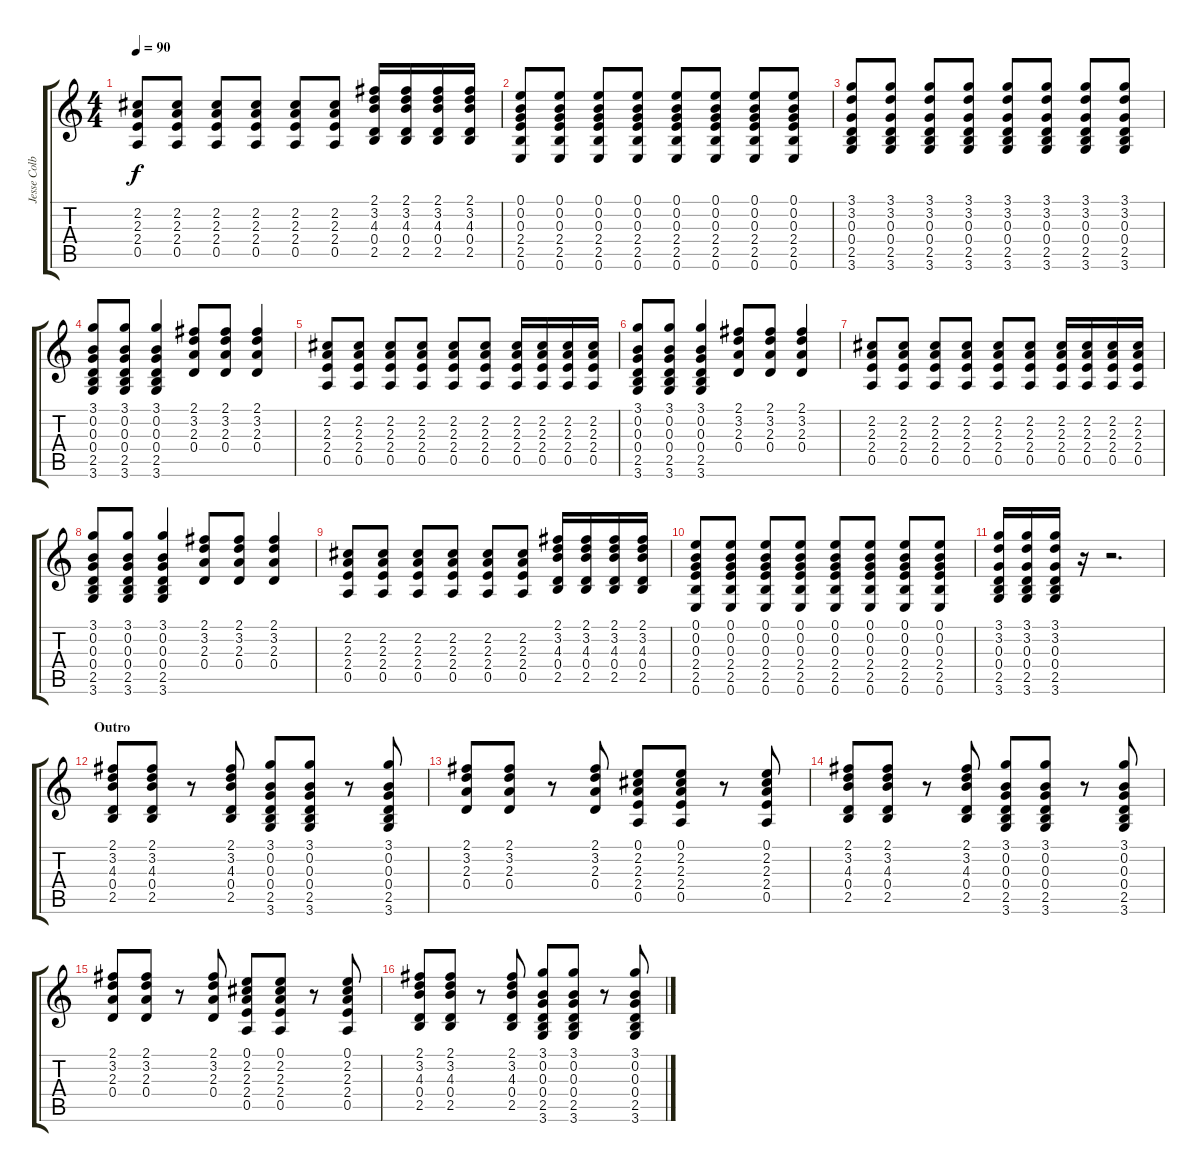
\track ("Jesse Colburn - Guitar" "Jesse Colb") {instrument overdrivenguitar}
\staff {score tabs}
\tuning (E4 B3 G3 D3 A2 E2) {hide}
\ts (4 4)
\tempo 90
\clef g2
\ks c
(2.2 2.3 2.4 0.5).8{dy f} (2.2 2.3 2.4 0.5).8 (2.2 2.3 2.4 0.5).8 (2.2 2.3 2.4 0.5).8 (2.2 2.3 2.4 0.5).8 (2.2 2.3 2.4 0.5).8 (2.1 3.2 4.3 0.4 2.5).16 (2.1 3.2 4.3 0.4 2.5).16 (2.1 3.2 4.3 0.4 2.5).16 (2.1 3.2 4.3 0.4 2.5).16 |
(0.1 0.2 0.3 2.4 2.5 0.6).8 (0.1 0.2 0.3 2.4 2.5 0.6).8 (0.1 0.2 0.3 2.4 2.5 0.6).8 (0.1 0.2 0.3 2.4 2.5 0.6).8 (0.1 0.2 0.3 2.4 2.5 0.6).8 (0.1 0.2 0.3 2.4 2.5 0.6).8 (0.1 0.2 0.3 2.4 2.5 0.6).8 (0.1 0.2 0.3 2.4 2.5 0.6).8 |
(3.1 3.2 0.3 0.4 2.5 3.6).8 (3.1 3.2 0.3 0.4 2.5 3.6).8 (3.1 3.2 0.3 0.4 2.5 3.6).8 (3.1 3.2 0.3 0.4 2.5 3.6).8 (3.1 3.2 0.3 0.4 2.5 3.6).8 (3.1 3.2 0.3 0.4 2.5 3.6).8 (3.1 3.2 0.3 0.4 2.5 3.6).8 (3.1 3.2 0.3 0.4 2.5 3.6).8 |
(3.1 0.2 0.3 0.4 2.5 3.6).8 (3.1 0.2 0.3 0.4 2.5 3.6).8 (3.1 0.2 0.3 0.4 2.5 3.6).4 (2.1 3.2 2.3 0.4).8 (2.1 3.2 2.3 0.4).8 (2.1 3.2 2.3 0.4).4 |
(2.2 2.3 2.4 0.5).8 (2.2 2.3 2.4 0.5).8 (2.2 2.3 2.4 0.5).8 (2.2 2.3 2.4 0.5).8 (2.2 2.3 2.4 0.5).8 (2.2 2.3 2.4 0.5).8 (2.2 2.3 2.4 0.5).16 (2.2 2.3 2.4 0.5).16 (2.2 2.3 2.4 0.5).16 (2.2 2.3 2.4 0.5).16 |
(3.1 0.2 0.3 0.4 2.5 3.6).8 (3.1 0.2 0.3 0.4 2.5 3.6).8 (3.1 0.2 0.3 0.4 2.5 3.6).4 (2.1 3.2 2.3 0.4).8 (2.1 3.2 2.3 0.4).8 (2.1 3.2 2.3 0.4).4 |
(2.2 2.3 2.4 0.5).8 (2.2 2.3 2.4 0.5).8 (2.2 2.3 2.4 0.5).8 (2.2 2.3 2.4 0.5).8 (2.2 2.3 2.4 0.5).8 (2.2 2.3 2.4 0.5).8 (2.2 2.3 2.4 0.5).16 (2.2 2.3 2.4 0.5).16 (2.2 2.3 2.4 0.5).16 (2.2 2.3 2.4 0.5).16 |
(3.1 0.2 0.3 0.4 2.5 3.6).8 (3.1 0.2 0.3 0.4 2.5 3.6).8 (3.1 0.2 0.3 0.4 2.5 3.6).4 (2.1 3.2 2.3 0.4).8 (2.1 3.2 2.3 0.4).8 (2.1 3.2 2.3 0.4).4 |
(2.2 2.3 2.4 0.5).8 (2.2 2.3 2.4 0.5).8 (2.2 2.3 2.4 0.5).8 (2.2 2.3 2.4 0.5).8 (2.2 2.3 2.4 0.5).8 (2.2 2.3 2.4 0.5).8 (2.1 3.2 4.3 0.4 2.5).16 (2.1 3.2 4.3 0.4 2.5).16 (2.1 3.2 4.3 0.4 2.5).16 (2.1 3.2 4.3 0.4 2.5).16 |
(0.1 0.2 0.3 2.4 2.5 0.6).8 (0.1 0.2 0.3 2.4 2.5 0.6).8 (0.1 0.2 0.3 2.4 2.5 0.6).8 (0.1 0.2 0.3 2.4 2.5 0.6).8 (0.1 0.2 0.3 2.4 2.5 0.6).8 (0.1 0.2 0.3 2.4 2.5 0.6).8 (0.1 0.2 0.3 2.4 2.5 0.6).8 (0.1 0.2 0.3 2.4 2.5 0.6).8 |
(3.1 3.2 0.3 0.4 2.5 3.6).16 (3.1 3.2 0.3 0.4 2.5 3.6).16 (3.1 3.2 0.3 0.4 2.5 3.6).16 r.16 r.2{d} |
\section ("" "Outro")
(2.1 3.2 4.3 0.4 2.5).8 (2.1 3.2 4.3 0.4 2.5).8 r.8 (2.1 3.2 4.3 0.4 2.5).8 (3.1 0.2 0.3 0.4 2.5 3.6).8 (3.1 0.2 0.3 0.4 2.5 3.6).8 r.8 (3.1 0.2 0.3 0.4 2.5 3.6).8 |
(2.1 3.2 2.3 0.4).8 (2.1 3.2 2.3 0.4).8 r.8 (2.1 3.2 2.3 0.4).8 (0.1 2.2 2.3 2.4 0.5).8 (0.1 2.2 2.3 2.4 0.5).8 r.8 (0.1 2.2 2.3 2.4 0.5).8 |
(2.1 3.2 4.3 0.4 2.5).8 (2.1 3.2 4.3 0.4 2.5).8 r.8 (2.1 3.2 4.3 0.4 2.5).8 (3.1 0.2 0.3 0.4 2.5 3.6).8 (3.1 0.2 0.3 0.4 2.5 3.6).8 r.8 (3.1 0.2 0.3 0.4 2.5 3.6).8 |
(2.1 3.2 2.3 0.4).8 (2.1 3.2 2.3 0.4).8 r.8 (2.1 3.2 2.3 0.4).8 (0.1 2.2 2.3 2.4 0.5).8 (0.1 2.2 2.3 2.4 0.5).8 r.8 (0.1 2.2 2.3 2.4 0.5).8 |
(2.1 3.2 4.3 0.4 2.5).8 (2.1 3.2 4.3 0.4 2.5).8 r.8 (2.1 3.2 4.3 0.4 2.5).8 (3.1 0.2 0.3 0.4 2.5 3.6).8 (3.1 0.2 0.3 0.4 2.5 3.6).8 r.8 (3.1 0.2 0.3 0.4 2.5 3.6).8
